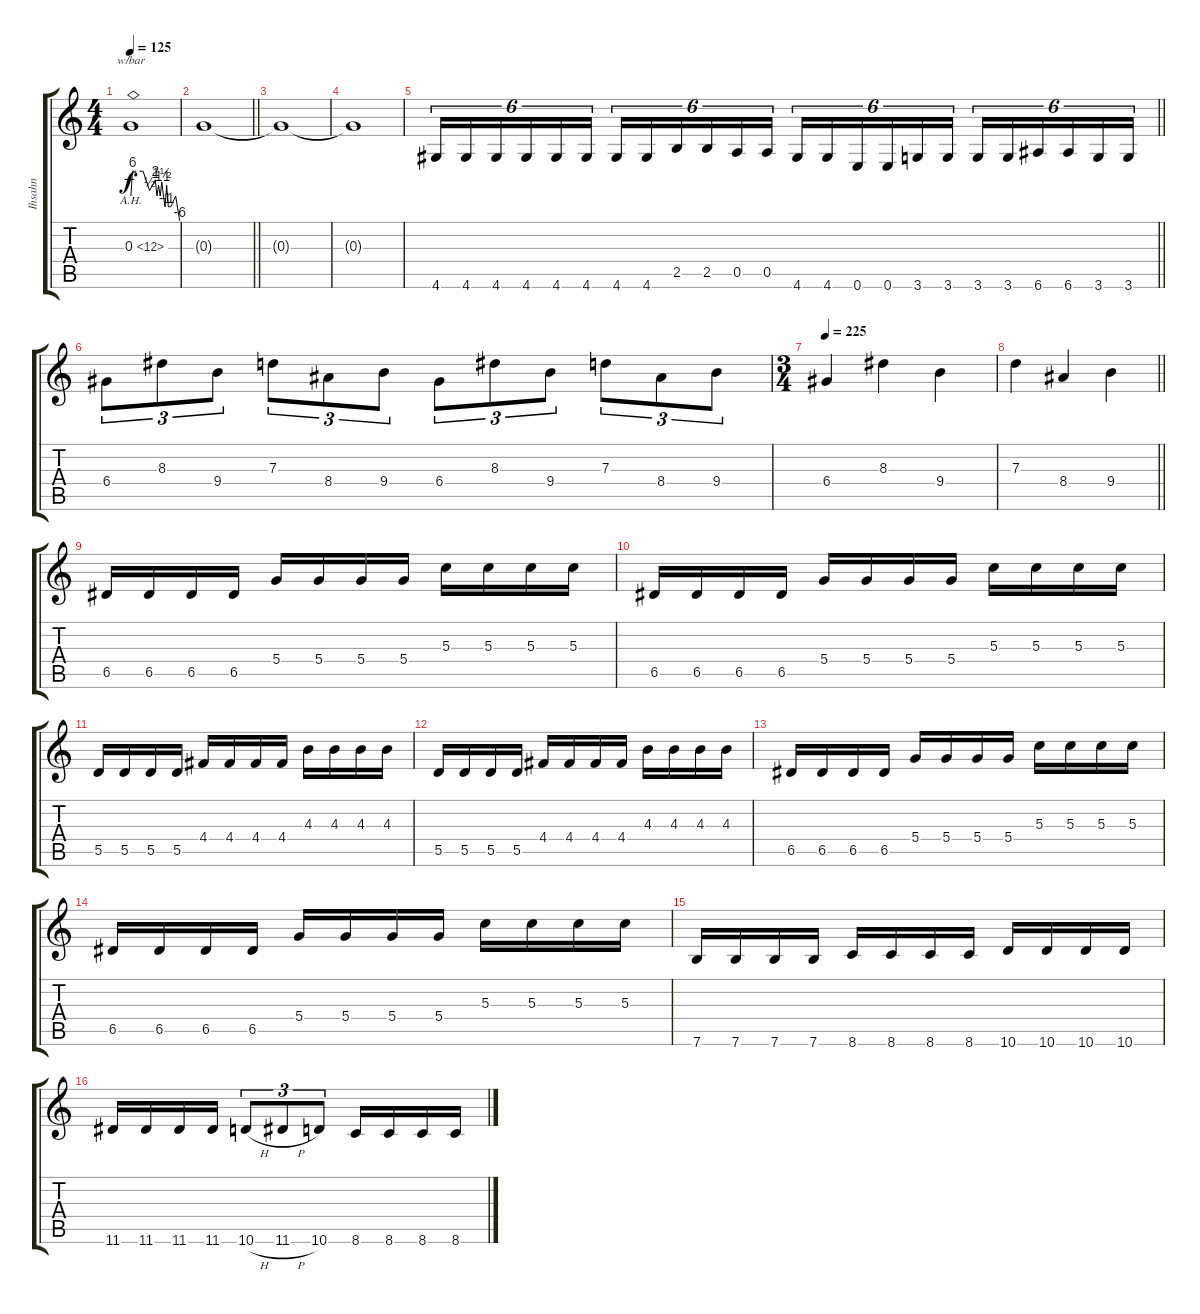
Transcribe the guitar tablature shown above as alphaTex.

\track ("Ihsahn" "Ihsahn") {instrument distortionguitar}
\staff {score tabs}
\tuning (E4 B3 G3 D3 A2 E2) {hide}
\ts (4 4)
\tempo 125
\clef g2
\ks c
0.3{ah 12}.1{tbe (custom default 0 0 2 24 15 24 23 2 30 8 32 0 34 4 36 0 38 6 40 0 42 -4 44 4 46 -4 49 -4 55 0 60 -24) dy f} |
\barLineRight lightlight
0.3{t}.1 |
0.3{t}.1 |
0.3{t}.1 |
\barLineRight lightlight
4.6.16{tu (6 4)} 4.6.16{tu (6 4)} 4.6.16{tu (6 4)} 4.6.16{tu (6 4)} 4.6.16{tu (6 4)} 4.6.16{tu (6 4)} 4.6.16{tu (6 4)} 4.6.16{tu (6 4)} 2.5.16{tu (6 4)} 2.5.16{tu (6 4)} 0.5.16{tu (6 4)} 0.5.16{tu (6 4)} 4.6.16{tu (6 4)} 4.6.16{tu (6 4)} 0.6.16{tu (6 4)} 0.6.16{tu (6 4)} 3.6.16{tu (6 4)} 3.6.16{tu (6 4)} 3.6.16{tu (6 4)} 3.6.16{tu (6 4)} 6.6.16{tu (6 4)} 6.6.16{tu (6 4)} 3.6.16{tu (6 4)} 3.6.16{tu (6 4)} |
6.4.8{tu (3 2)} 8.3.8{tu (3 2)} 9.4.8{tu (3 2)} 7.3.8{tu (3 2)} 8.4.8{tu (3 2)} 9.4.8{tu (3 2)} 6.4.8{tu (3 2)} 8.3.8{tu (3 2)} 9.4.8{tu (3 2)} 7.3.8{tu (3 2)} 8.4.8{tu (3 2)} 9.4.8{tu (3 2)} |
\ts (3 4)
\tempo 225
6.4.4{volume 14} 8.3.4 9.4.4 |
\barLineRight lightlight
7.3.4 8.4.4 9.4.4 |
6.5.16 6.5.16 6.5.16 6.5.16 5.4.16 5.4.16 5.4.16 5.4.16 5.3.16 5.3.16 5.3.16 5.3.16 |
6.5.16 6.5.16 6.5.16 6.5.16 5.4.16 5.4.16 5.4.16 5.4.16 5.3.16 5.3.16 5.3.16 5.3.16 |
5.5.16 5.5.16 5.5.16 5.5.16 4.4.16 4.4.16 4.4.16 4.4.16 4.3.16 4.3.16 4.3.16 4.3.16 |
5.5.16 5.5.16 5.5.16 5.5.16 4.4.16 4.4.16 4.4.16 4.4.16 4.3.16 4.3.16 4.3.16 4.3.16 |
6.5.16 6.5.16 6.5.16 6.5.16 5.4.16 5.4.16 5.4.16 5.4.16 5.3.16 5.3.16 5.3.16 5.3.16 |
6.5.16 6.5.16 6.5.16 6.5.16 5.4.16 5.4.16 5.4.16 5.4.16 5.3.16 5.3.16 5.3.16 5.3.16 |
7.6.16 7.6.16 7.6.16 7.6.16 8.6.16 8.6.16 8.6.16 8.6.16 10.6.16 10.6.16 10.6.16 10.6.16 |
11.6.16 11.6.16 11.6.16 11.6.16 10.6{h}.8{tu (3 2)} 11.6{h}.8{tu (3 2)} 10.6.8{tu (3 2)} 8.6.16 8.6.16 8.6.16 8.6.16
